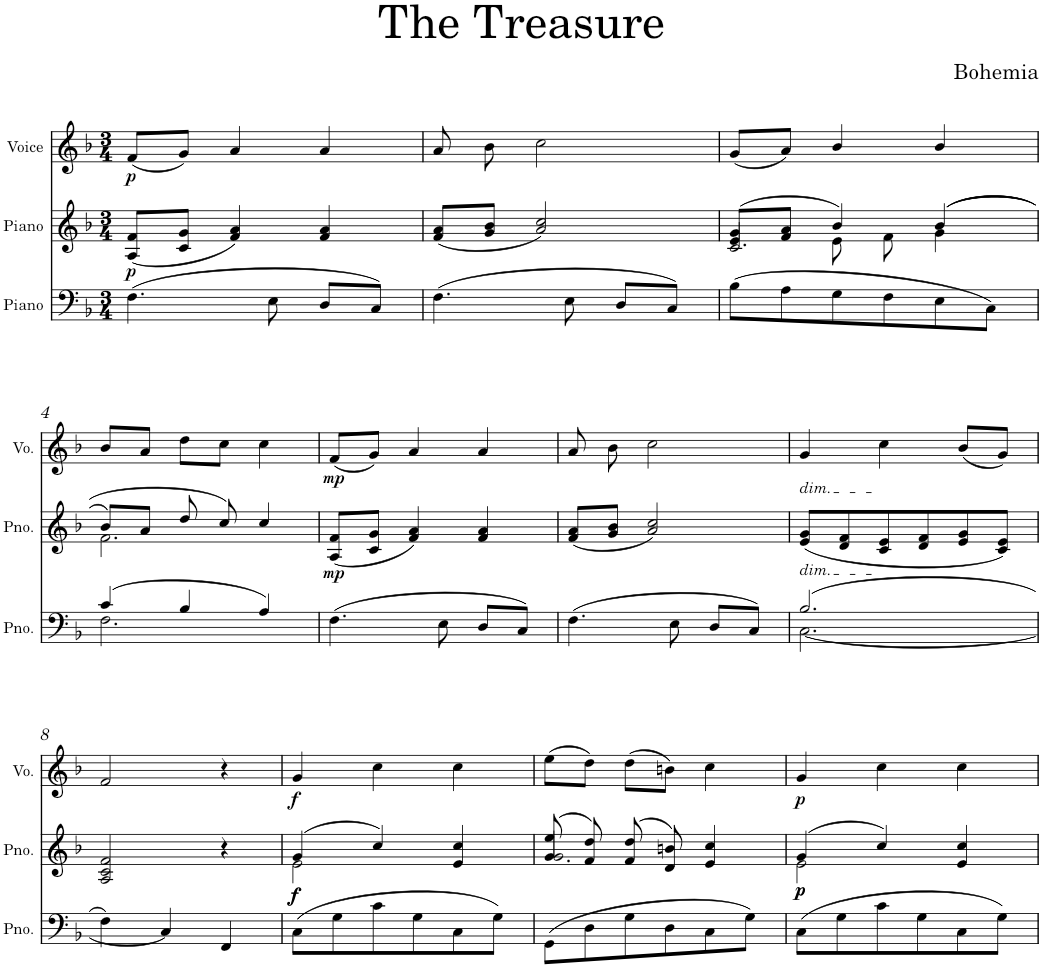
**kern	**kern	**dynam	**kern	**dynam
*part3	*part2	*part2	*part1	*part1
*staff3	*staff2	*staff2	*staff1	*staff1
*I"Piano	*I"Piano	*	*I"Voice	*
*I'Pno.	*I'Pno.	*	*I'Vo.	*
*clefF4	*clefG2	*	*clefG2	*
*k[b-]	*k[b-]	*	*k[b-]	*
*M3/4	*M3/4	*	*M3/4	*
=1	=1	=1	=1	=1
!	!	!LO:DY:b	!	!LO:DY:b
(4.F\	(8A/ 8f/L	p	(8f/L	p
.	8c/ 8g/J	.	8g/J)	.
.	4f/ 4a/)	.	4a/	.
8E\	.	.	.	.
8D/L	4f/ 4a/	.	4a/	.
8C/J)	.	.	.	.
=2	=2	=2	=2	=2
(4.F\	(8f/ 8a/L	.	8a/	.
.	8g/ 8b-/J	.	8b-\	.
.	2a/ 2cc/)	.	2cc\	.
8E\	.	.	.	.
8D/L	.	.	.	.
8C/J)	.	.	.	.
=3	=3	=3	=3	=3
*	*^	*	*	*
*	*	*^	*	*	*
(8B-\L	(8e/ 8g/L	4ryy	2.c/	.	(8g/L	.
8A\	8f/ 8a/J	.	.	.	8a/J)	.
8G\	4b-/)	8e\	.	.	4b-/	.
8F\	.	8f\	.	.	.	.
8E\	((4b-/	4g\	.	.	4b-/	.
8C\J)	.	.	.	.	.	.
*	*	*v	*v	*	*	*
!!LO:LB:g=z
=4	=4	=4	=4	=4	=4
*^	*	*	*	*	*
(4c/	2.F\	8b-/L)	2.f\	.	8b-/L	.
.	.	8a/J	.	.	8a/J	.
4B-/	.	8dd/	.	.	8dd\L	.
.	.	8cc/)	.	.	8cc\J	.
4A/)	.	4cc/	.	.	4cc\	.
*v	*v	*	*	*	*	*
*	*v	*v	*	*	*
=5	=5	=5	=5	=5
!	!	!LO:DY:b	!	!LO:DY:b
(4.F\	(8A/ 8f/L	mp	(8f/L	mp
.	8c/ 8g/J	.	8g/J)	.
.	4f/ 4a/)	.	4a/	.
8E\	.	.	.	.
8D/L	4f/ 4a/	.	4a/	.
8C/J)	.	.	.	.
=6	=6	=6	=6	=6
(4.F\	(8f/ 8a/L	.	8a/	.
.	8g/ 8b-/J	.	8b-\	.
.	2a/ 2cc/)	.	2cc\	.
8E\	.	.	.	.
8D/L	.	.	.	.
8C/J)	.	.	.	.
=7	=7	=7	=7	=7
*^	*	*	*	*
!	!	!	!	!LO:TX:b:i:t=dim.	!
!	!	!LO:TX:b:i:t=dim.	!	!	!
(2.B-/	[2.C\	(8e/ 8g/L	.	4g/	.
.	.	8d/ 8f/	.	.	.
.	.	8c/ 8e/	.	4cc\	.
.	.	8d/ 8f/	.	.	.
.	.	8e/ 8g/	.	(8b-/L	.
.	.	8c/ 8e/J)	.	8g/J)	.
*v	*v	*	*	*	*
!!LO:LB:g=z
=8	=8	=8	=8	=8
4F\)	2A/ 2c/ 2f/	.	2f/	.
4C/]	.	.	.	.
4FF/	4r	.	4r	.
=9	=9	=9	=9	=9
*	*^	*	*	*
!	!	!	!LO:DY:b	!	!
!	!	!	!LO:DY:n=1:b	!	!LO:DY:b
(8C\L	(4g/	2e\	f f	4g/	f
8G\	.	.	.	.	.
8c\	4cc/)	.	.	4cc\	.
8G\	.	.	.	.	.
8C\	4e/ 4cc/	4ryy	.	4cc\	.
8G\J)	.	.	.	.	.
=10	=10	=10	=10	=10	=10
(8GG\L	(8g/ 8ee/	2.g/	.	(8ee\L	.
8D\	8f/ 8dd/)	.	.	8dd\J)	.
8G\	(8f/ 8dd/	.	.	(8dd\L	.
8D\	8d/ 8bn/)	.	.	8bn\J)	.
8C\	4e/ 4cc/	.	.	4cc\	.
8G\J)	.	.	.	.	.
=11	=11	=11	=11	=11	=11
!	!	!	!LO:DY:b	!	!
!	!	!	!LO:DY:n=1:b	!	!LO:DY:b
(8C\L	(4g/	2e\	p p	4g/	p
8G\	.	.	.	.	.
8c\	4cc/)	.	.	4cc\	.
8G\	.	.	.	.	.
8C\	4e/ 4cc/	4ryy	.	4cc\	.
8G\J)	.	.	.	.	.
*	*v	*v	*	*	*
=	=	=	=	=
*-	*-	*-	*-	*-
